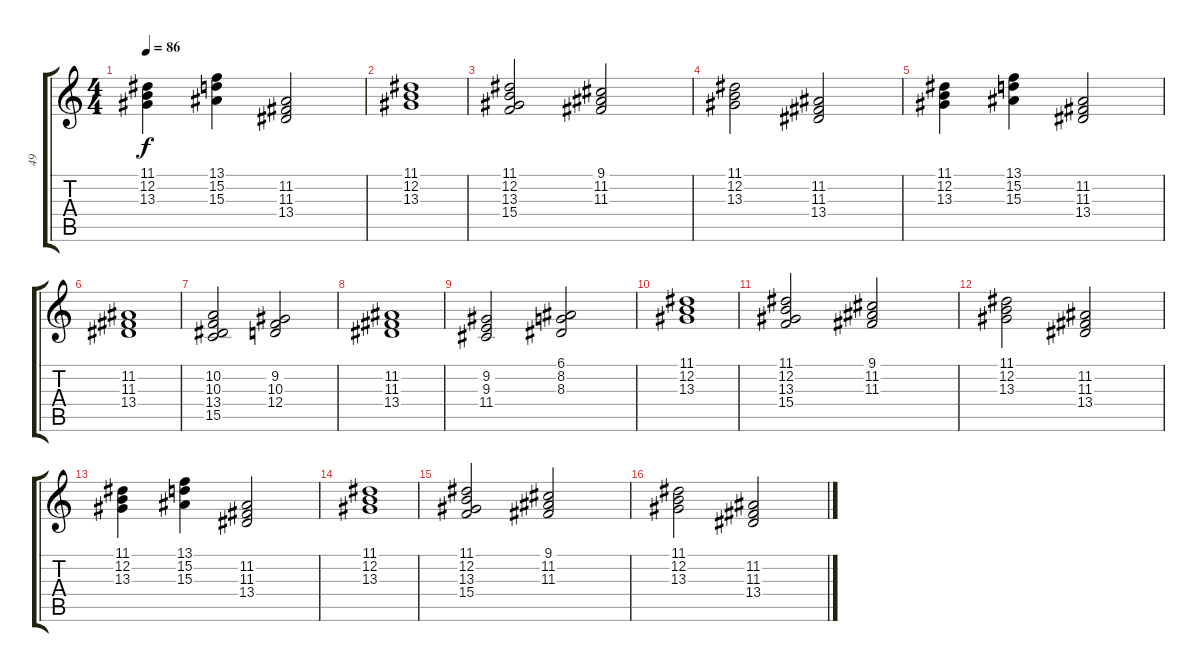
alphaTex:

\track ("49" "49") {instrument stringensemble2}
\staff {score tabs}
\tuning (E4 B3 G3 D3 A2 E2) {hide}
\ts (4 4)
\tempo 86
\clef g2
\ks c
(11.1 12.2 13.3).4{dy f} (13.1 15.2 15.3).4 (11.2 11.3 13.4).2 |
(11.1 12.2 13.3).1 |
(11.1 12.2 13.3 15.4).2 (9.1 11.2 11.3).2 |
(11.1 12.2 13.3).2 (11.2 11.3 13.4).2 |
(11.1 12.2 13.3).4 (13.1 15.2 15.3).4 (11.2 11.3 13.4).2 |
(11.2 11.3 13.4).1 |
(10.2 10.3 13.4 15.5).2 (9.2 10.3 12.4).2 |
(11.2 11.3 13.4).1 |
(9.2 9.3 11.4).2 (6.1 8.2 8.3).2 |
(11.1 12.2 13.3).1 |
(11.1 12.2 13.3 15.4).2 (9.1 11.2 11.3).2 |
(11.1 12.2 13.3).2 (11.2 11.3 13.4).2 |
(11.1 12.2 13.3).4 (13.1 15.2 15.3).4 (11.2 11.3 13.4).2 |
(11.1 12.2 13.3).1 |
(11.1 12.2 13.3 15.4).2 (9.1 11.2 11.3).2 |
(11.1 12.2 13.3).2 (11.2 11.3 13.4).2
